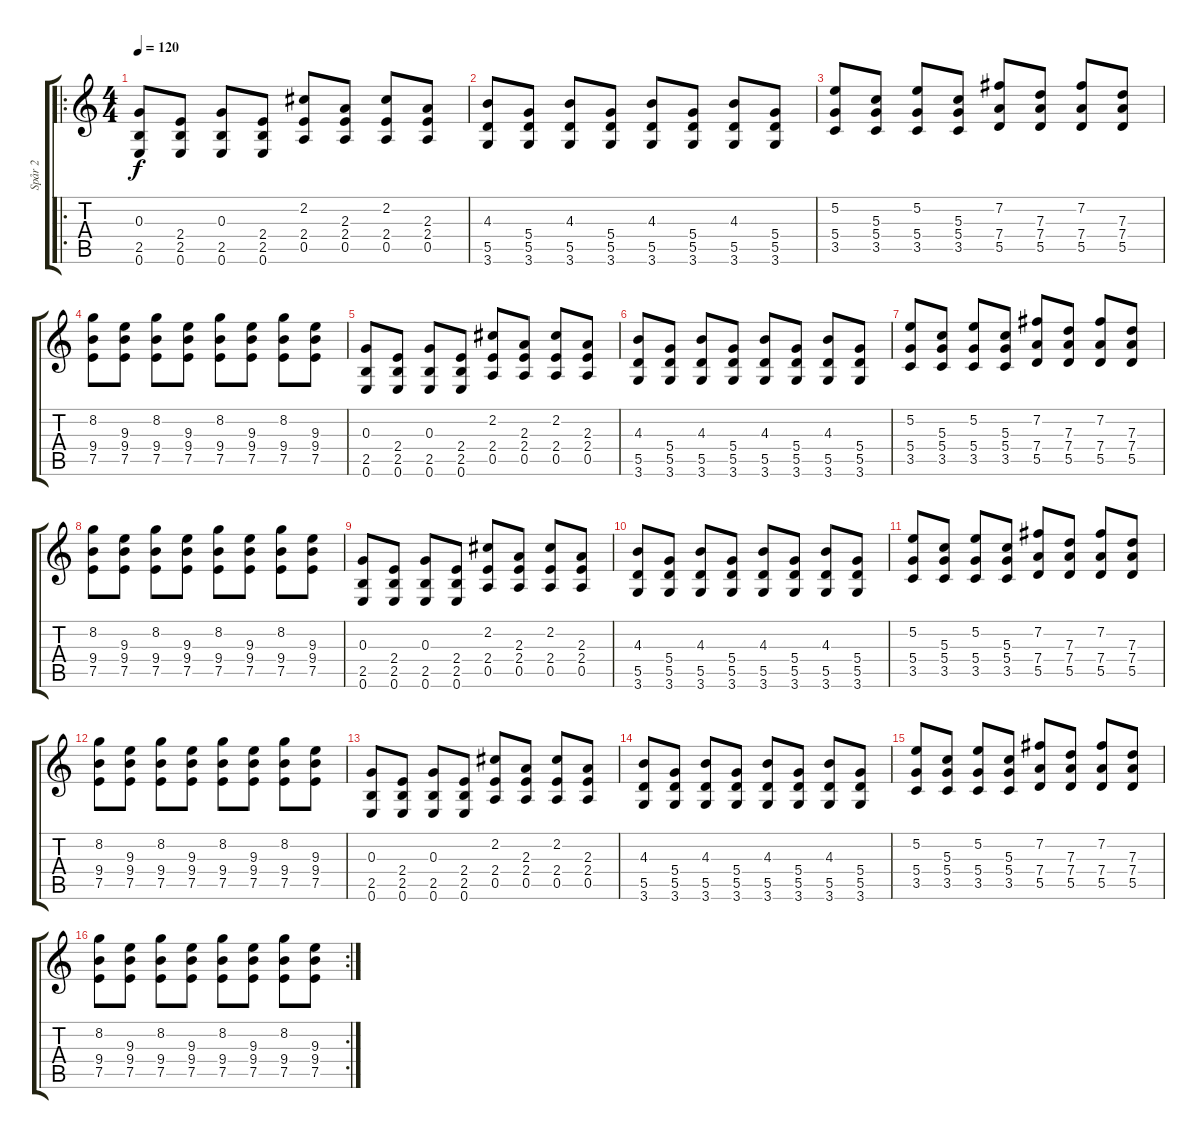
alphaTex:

\track ("Spår 2" "Spår 2") {instrument distortionguitar}
\staff {score tabs}
\tuning (E4 B3 G3 D3 A2 E2) {hide}
\ro
\ts (4 4)
\tempo 120
\clef g2
\ks c
(0.3 2.5 0.6).8{dy f} (2.4 2.5 0.6).8 (0.3 2.5 0.6).8 (2.4 2.5 0.6).8 (2.2 2.4 0.5).8 (2.3 2.4 0.5).8 (2.2 2.4 0.5).8 (2.3 2.4 0.5).8 |
(4.3 5.5 3.6).8 (5.4 5.5 3.6).8 (4.3 5.5 3.6).8 (5.4 5.5 3.6).8 (4.3 5.5 3.6).8 (5.4 5.5 3.6).8 (4.3 5.5 3.6).8 (5.4 5.5 3.6).8 |
(5.2 5.4 3.5).8 (5.3 5.4 3.5).8 (5.2 5.4 3.5).8 (5.3 5.4 3.5).8 (7.2 7.4 5.5).8 (7.3 7.4 5.5).8 (7.2 7.4 5.5).8 (7.3 7.4 5.5).8 |
(8.2 9.4 7.5).8 (9.3 9.4 7.5).8 (8.2 9.4 7.5).8 (9.3 9.4 7.5).8 (8.2 9.4 7.5).8 (9.3 9.4 7.5).8 (8.2 9.4 7.5).8 (9.3 9.4 7.5).8 |
(0.3 2.5 0.6).8 (2.4 2.5 0.6).8 (0.3 2.5 0.6).8 (2.4 2.5 0.6).8 (2.2 2.4 0.5).8 (2.3 2.4 0.5).8 (2.2 2.4 0.5).8 (2.3 2.4 0.5).8 |
(4.3 5.5 3.6).8 (5.4 5.5 3.6).8 (4.3 5.5 3.6).8 (5.4 5.5 3.6).8 (4.3 5.5 3.6).8 (5.4 5.5 3.6).8 (4.3 5.5 3.6).8 (5.4 5.5 3.6).8 |
(5.2 5.4 3.5).8 (5.3 5.4 3.5).8 (5.2 5.4 3.5).8 (5.3 5.4 3.5).8 (7.2 7.4 5.5).8 (7.3 7.4 5.5).8 (7.2 7.4 5.5).8 (7.3 7.4 5.5).8 |
(8.2 9.4 7.5).8 (9.3 9.4 7.5).8 (8.2 9.4 7.5).8 (9.3 9.4 7.5).8 (8.2 9.4 7.5).8 (9.3 9.4 7.5).8 (8.2 9.4 7.5).8 (9.3 9.4 7.5).8 |
(0.3 2.5 0.6).8 (2.4 2.5 0.6).8 (0.3 2.5 0.6).8 (2.4 2.5 0.6).8 (2.2 2.4 0.5).8 (2.3 2.4 0.5).8 (2.2 2.4 0.5).8 (2.3 2.4 0.5).8 |
(4.3 5.5 3.6).8 (5.4 5.5 3.6).8 (4.3 5.5 3.6).8 (5.4 5.5 3.6).8 (4.3 5.5 3.6).8 (5.4 5.5 3.6).8 (4.3 5.5 3.6).8 (5.4 5.5 3.6).8 |
(5.2 5.4 3.5).8 (5.3 5.4 3.5).8 (5.2 5.4 3.5).8 (5.3 5.4 3.5).8 (7.2 7.4 5.5).8 (7.3 7.4 5.5).8 (7.2 7.4 5.5).8 (7.3 7.4 5.5).8 |
(8.2 9.4 7.5).8 (9.3 9.4 7.5).8 (8.2 9.4 7.5).8 (9.3 9.4 7.5).8 (8.2 9.4 7.5).8 (9.3 9.4 7.5).8 (8.2 9.4 7.5).8 (9.3 9.4 7.5).8 |
(0.3 2.5 0.6).8 (2.4 2.5 0.6).8 (0.3 2.5 0.6).8 (2.4 2.5 0.6).8 (2.2 2.4 0.5).8 (2.3 2.4 0.5).8 (2.2 2.4 0.5).8 (2.3 2.4 0.5).8 |
(4.3 5.5 3.6).8 (5.4 5.5 3.6).8 (4.3 5.5 3.6).8 (5.4 5.5 3.6).8 (4.3 5.5 3.6).8 (5.4 5.5 3.6).8 (4.3 5.5 3.6).8 (5.4 5.5 3.6).8 |
(5.2 5.4 3.5).8 (5.3 5.4 3.5).8 (5.2 5.4 3.5).8 (5.3 5.4 3.5).8 (7.2 7.4 5.5).8 (7.3 7.4 5.5).8 (7.2 7.4 5.5).8 (7.3 7.4 5.5).8 |
\rc 2
(8.2 9.4 7.5).8 (9.3 9.4 7.5).8 (8.2 9.4 7.5).8 (9.3 9.4 7.5).8 (8.2 9.4 7.5).8 (9.3 9.4 7.5).8 (8.2 9.4 7.5).8 (9.3 9.4 7.5).8
